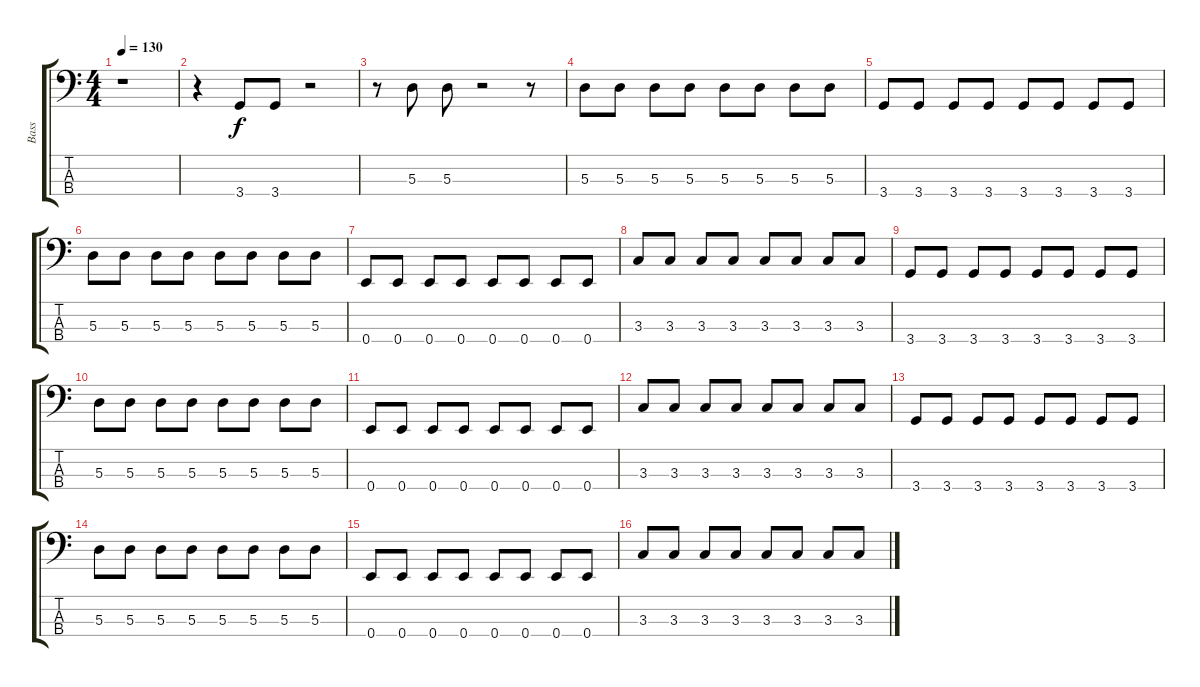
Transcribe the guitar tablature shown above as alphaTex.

\track ("Bass" "Bass") {instrument electricbasspick}
\staff {score tabs}
\tuning (G2 D2 A1 E1) {hide}
\ts (4 4)
\tempo 130
\clef f4
\ks c
r.1{dy f} |
r.4 3.4.8 3.4.8 r.2 |
r.8 5.3.8 5.3.8 r.2 r.8 |
5.3.8 5.3.8 5.3.8 5.3.8 5.3.8 5.3.8 5.3.8 5.3.8 |
3.4.8 3.4.8 3.4.8 3.4.8 3.4.8 3.4.8 3.4.8 3.4.8 |
5.3.8 5.3.8 5.3.8 5.3.8 5.3.8 5.3.8 5.3.8 5.3.8 |
0.4.8 0.4.8 0.4.8 0.4.8 0.4.8 0.4.8 0.4.8 0.4.8 |
3.3.8 3.3.8 3.3.8 3.3.8 3.3.8 3.3.8 3.3.8 3.3.8 |
3.4.8 3.4.8 3.4.8 3.4.8 3.4.8 3.4.8 3.4.8 3.4.8 |
5.3.8 5.3.8 5.3.8 5.3.8 5.3.8 5.3.8 5.3.8 5.3.8 |
0.4.8 0.4.8 0.4.8 0.4.8 0.4.8 0.4.8 0.4.8 0.4.8 |
3.3.8 3.3.8 3.3.8 3.3.8 3.3.8 3.3.8 3.3.8 3.3.8 |
3.4.8 3.4.8 3.4.8 3.4.8 3.4.8 3.4.8 3.4.8 3.4.8 |
5.3.8 5.3.8 5.3.8 5.3.8 5.3.8 5.3.8 5.3.8 5.3.8 |
0.4.8 0.4.8 0.4.8 0.4.8 0.4.8 0.4.8 0.4.8 0.4.8 |
3.3.8 3.3.8 3.3.8 3.3.8 3.3.8 3.3.8 3.3.8 3.3.8
